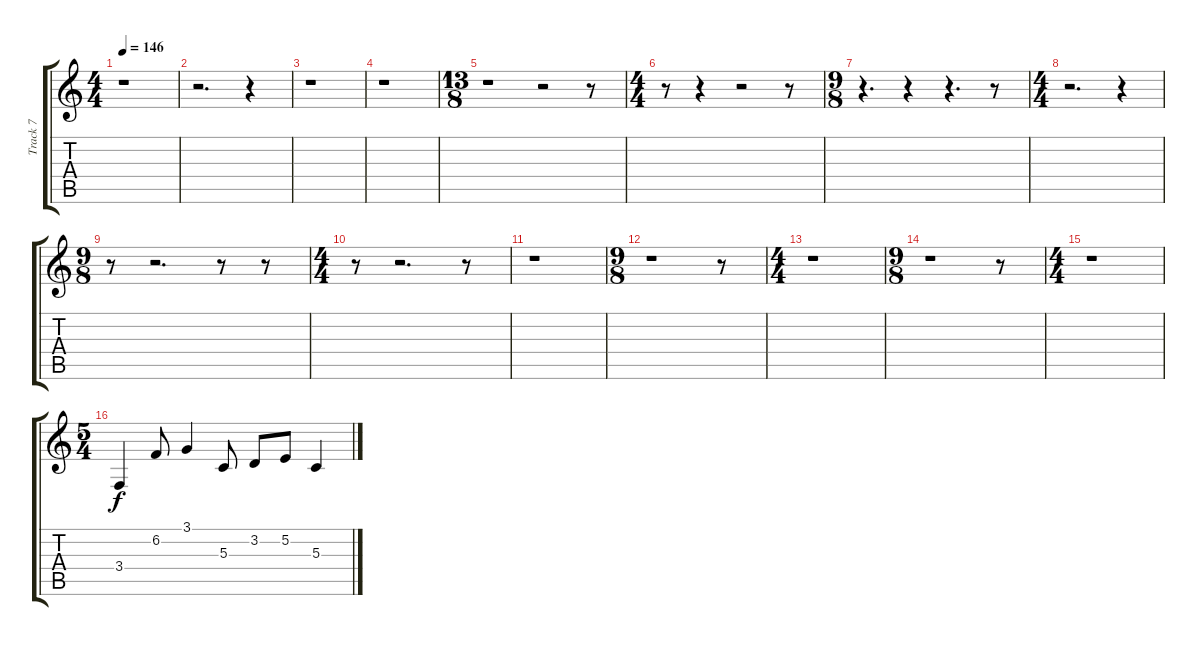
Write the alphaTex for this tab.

\track ("Track 7" "Track 7") {instrument acousticgrandpiano}
\staff {score tabs}
\tuning (E4 B3 G3 D3 A2 E2) {hide}
\ts (4 4)
\tempo 146
\clef g2
\ks c
r.1{dy f} |
r.2{d} r.4 |
r.1 |
r.1 |
\ts (13 8)
r.1 r.2 r.8 |
\ts (4 4)
r.8 r.4 r.2 r.8 |
\ts (9 8)
r.4{d} r.4 r.4{d} r.8 |
\ts (4 4)
r.2{d} r.4 |
\ts (9 8)
r.8 r.2{d} r.8 r.8 |
\ts (4 4)
r.8 r.2{d} r.8 |
r.1 |
\ts (9 8)
r.1 r.8 |
\ts (4 4)
r.1 |
\ts (9 8)
r.1 r.8 |
\ts (4 4)
r.1 |
\ts (5 4)
3.4.4 6.2.8 3.1.4 5.3.8 3.2.8 5.2.8 5.3.4
